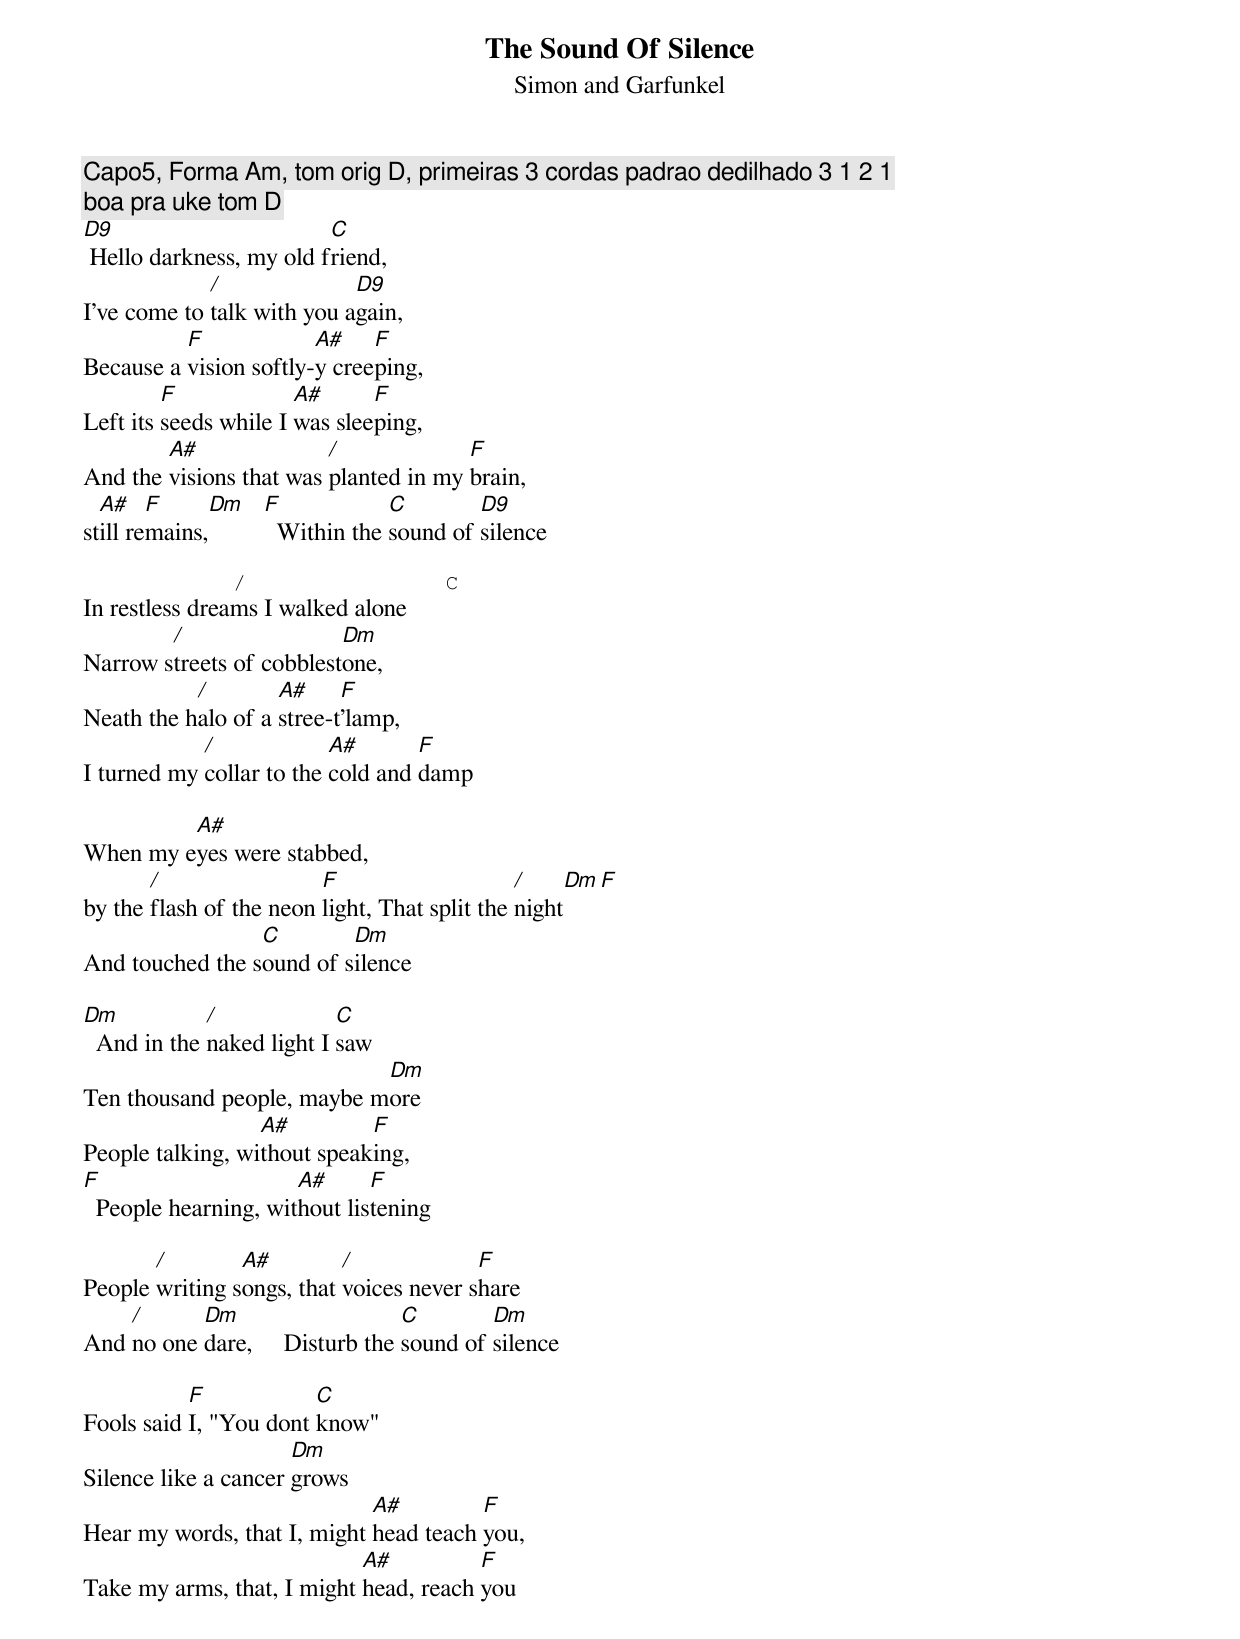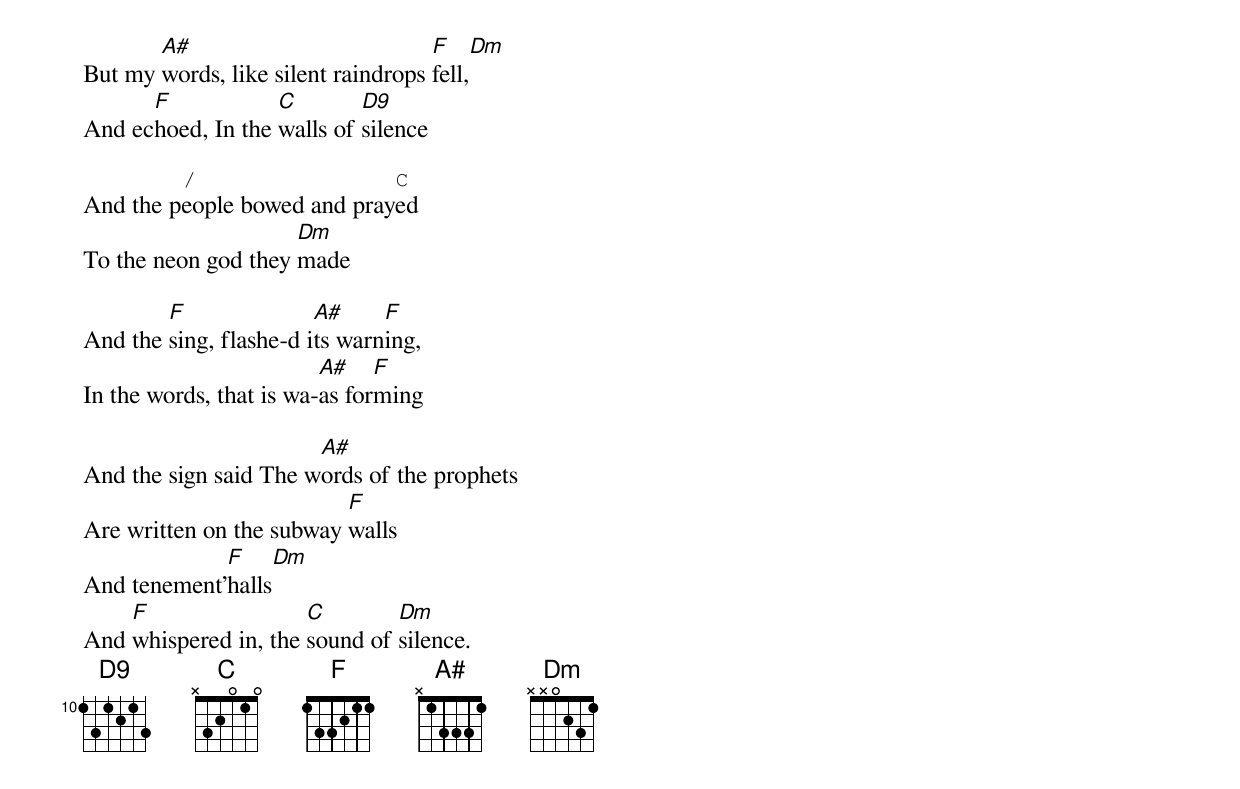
The Sound Of Silence
Simon and Garfunkel

Capo5, Forma Am, tom orig D, primeiras 3 cordas padrao dedilhado 3 1 2 1
boa pra uke tom D
D9                       C
 Hello darkness, my old friend,
             /              D9
I've come to talk with you again,
          F             A#    F
Because a vision softly-y creeping,
         F             A#      F
Left its seeds while I was sleeping,
        A#               /             F
And the visions that was planted in my brain,
  A#    F     Dm F            C        D9
still remains,     Within the sound of silence

            /                C
In restless dreams I walked alone
        /                 Dm
Narrow streets of cobblestone,
           /        A#     F
Neath the halo of a stree-t’lamp,
            /             A#       F
I turned my collar to the cold and damp

         A#
When my eyes were stabbed,
       /                 F                     /    Dm  F
by the flash of the neon light, That split the night
                 C        Dm
And touched the sound of silence

Dm           /             C
  And in the naked light I saw
                            Dm
Ten thousand people, maybe more
                  A#         F
People talking, without speaking,
F                     A#      F
  People hearning, without listening

       /        A#         /             F
People writing songs, that voices never share
    /      Dm                    C        Dm
And no one dare,     Disturb the sound of silence

           F            C
Fools said I, "You dont know"
                      Dm
Silence like a cancer grows
                             A#         F
Hear my words, that I, might head teach you,
                            A#          F
Take my arms, that, I might head, reach you

       A#                           F    Dm
But my words, like silent raindrops fell,
      F            C        D9
And echoed, In the walls of silence

        /                C
And the people bowed and prayed
                     Dm
To the neon god they made

        F               A#     F
And the sing, flashe-d its warning,
                         A#    F
In the words, that is wa-as forming

                       A#
And the sign said The words of the prophets
                          F
Are written on the subway walls
             F     Dm
And tenement’halls
    F                 C        Dm
And whispered in, the sound of silence.
